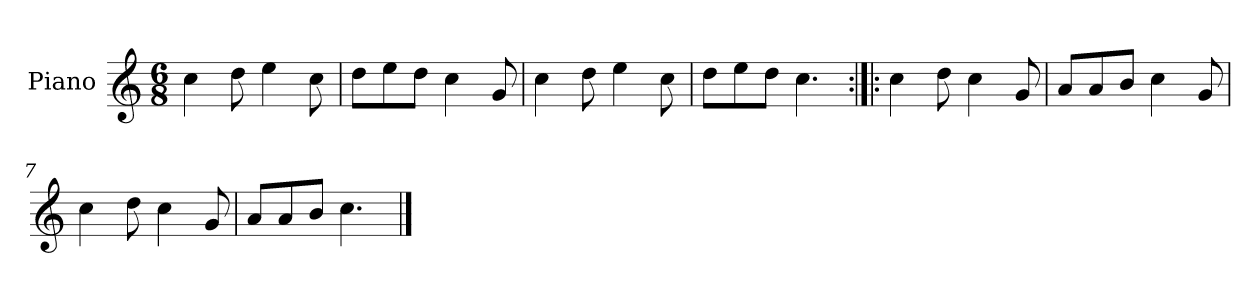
**kern
*part1
*staff1
*I"Piano
*I'Pno.
*clefG2
*k[]
*M6/8
=1
4cc\
8dd\
4ee\
8cc\
=2
8dd\L
8ee\
8dd\J
4cc\
8g/
=3
4cc\
8dd\
4ee\
8cc\
=4
8dd\L
8ee\
8dd\J
4.cc\
=5:|!|:
4cc\
8dd\
4cc\
8g/
=6
8a/L
8a/
8b/J
4cc\
8g/
=7
4cc\
8dd\
4cc\
8g/
=8
8a/L
8a/
8b/J
4.cc\
==
*-
